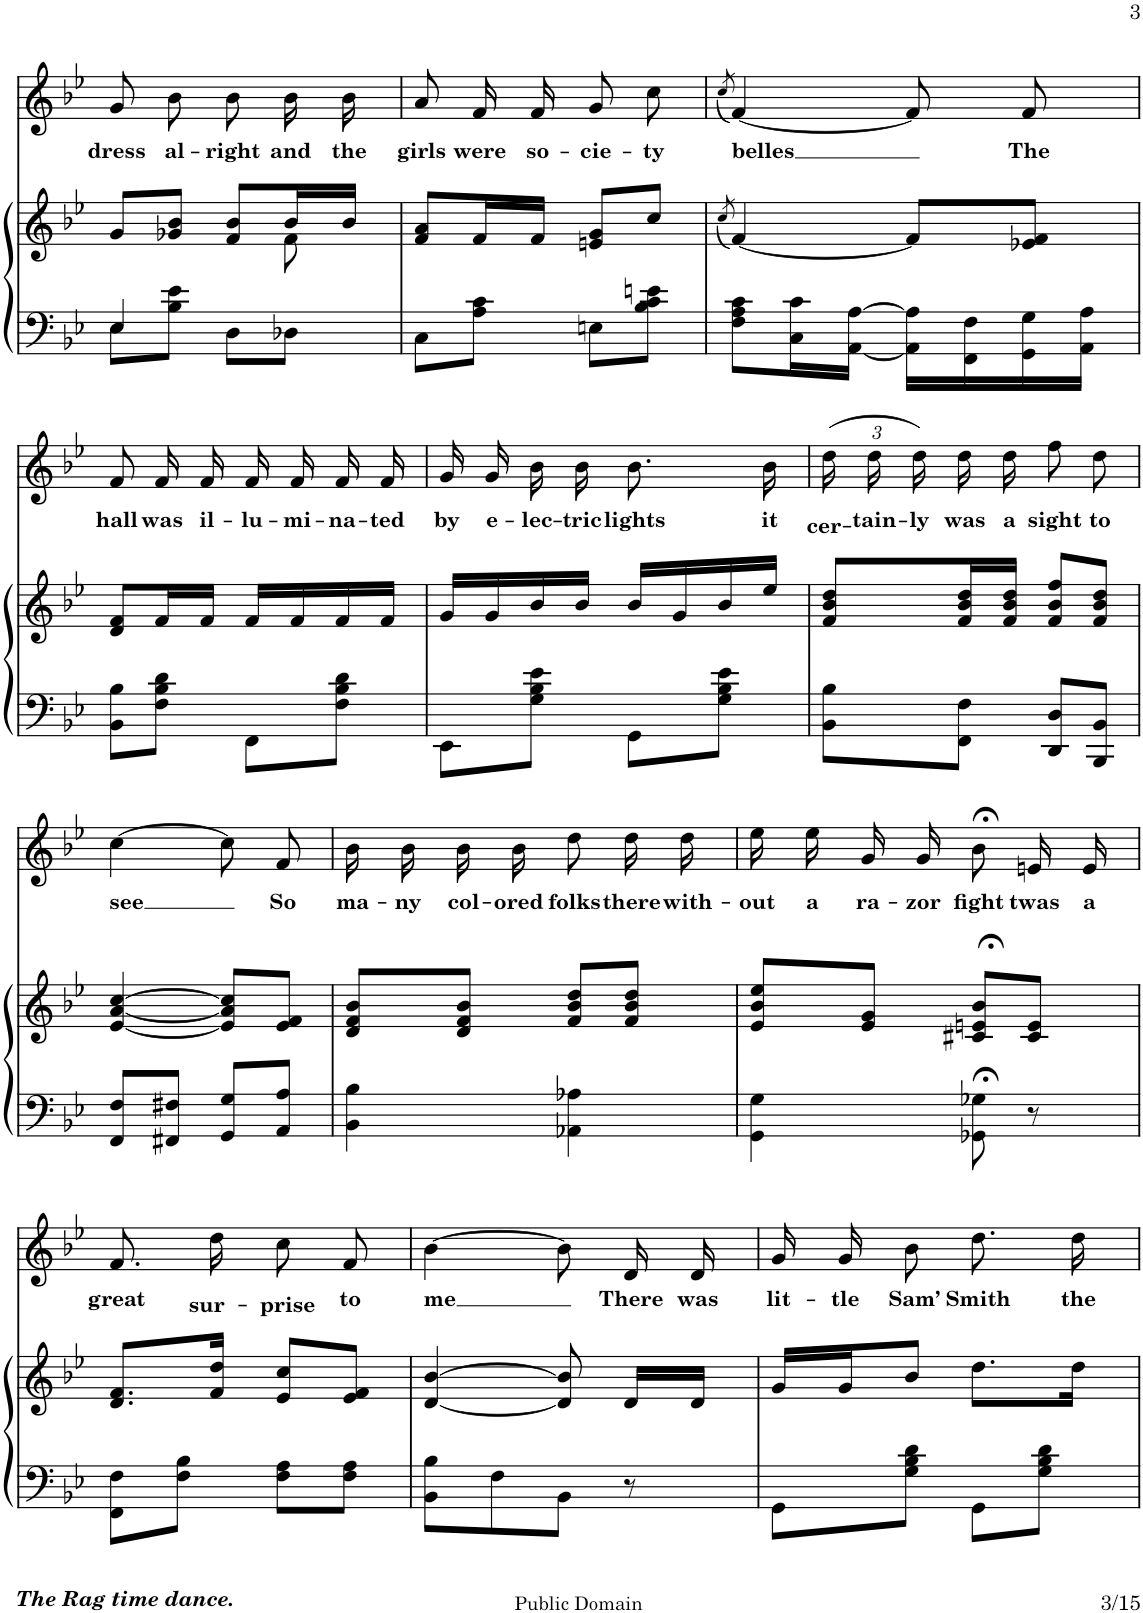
**kern	**kern	**kern	**text
*part2	*part2	*part1	*part1
*staff3	*staff2	*staff1	*staff1
*I"PIANO.	*	*I"VOICE.	*
*I'Pno	*	*	*
!!LO:PB:g=z
*clefF4	*clefG2	*clefG2	*
*k[b-e-]	*k[b-e-]	*k[b-e-]	*
*M2/4	*M2/4	*M2/4	*
=11	=11	=11	=11
*^	*^	*	*
!	!	!	!	!	!LO:LY:b
8E-\L	4E-/	8g/L	4ryy	8g/L	dress
!	!	!	!	!	!LO:LY:b
8B-\ 8e-\J	.	8g-X/ 8b-/J	.	8b-/J	al-
!	!	!	!	!	!LO:LY:b
8D\L	4ryy	8f/ 8b-/L	8ryy	8b-\L	-right
!	!	!	!	!	!LO:LY:b
8D-X\J	.	16b-/L	8f\	16b-\L	and
!	!	!	!	!	!LO:LY:b
.	.	16b-/JJ	.	16b-\JJ	the
*v	*v	*	*	*	*
*	*v	*v	*	*
=12	=12	=12	=12
!	!	!	!LO:LY:b
8C\L	8f/ 8a/L	8a/L	girls
!	!	!	!LO:LY:b
8A\ 8c\J	16f/L	16f/L	were
!	!	!	!LO:LY:b
.	16f/JJ	16f/JJ	so-
!	!	!	!LO:LY:b
8En\L	8en/ 8g/L	8g/L	-cie-
!	!	!	!LO:LY:b
8B-\ 8c\ 8en\J	8cc/J	8cc/J	-ty
=13	=13	=13	=13
.	(8qcc/	(8qcc/	.
!	!	!	!LO:LY:b
8F\ 8A\ 8c\L	[4f/)	[4f/)	belles
16C\ 16c\L	.	.	.
[16AA\ [16A\JJ	.	.	.
16AA\] 16A\]LL	8f/L]	8f/L]	.
16FF\ 16F\	.	.	.
!	!	!	!LO:LY:b
16GG\ 16G\	8e-X/ 8f/J	8f/J	The
16AA\ 16A\JJ	.	.	.
!!LO:LB:g=z
=14	=14	=14	=14
!	!	!	!LO:LY:b
8BB-\ 8B-\L	8d/ 8f/L	8f/L	hall
!	!	!	!LO:LY:b
8F\ 8B-\ 8d\J	16f/L	16f/L	was
!	!	!	!LO:LY:b
.	16f/JJ	16f/JJ	il-
!	!	!	!LO:LY:b
8FF\L	16f/LL	16f/LL	-lu-
!	!	!	!LO:LY:b
.	16f/	16f/J	-mi-
!	!	!	!LO:LY:b
8F\ 8B-\ 8d\J	16f/	16f/L	-na-
!	!	!	!LO:LY:b
.	16f/JJ	16f/JJ	-ted
=15	=15	=15	=15
!	!	!	!LO:LY:b
8EE-\L	16g/LL	16g/LL	by
!	!	!	!LO:LY:b
.	16g/	16g/J	e-
!	!	!	!LO:LY:b
8G\ 8B-\ 8e-\J	16b-/	16b-/L	-lec-
!	!	!	!LO:LY:b
.	16b-/JJ	16b-/JJ	-tric
!	!	!	!LO:LY:b
8GG\L	16b-/LL	8.b-\L	lights
.	16g/	.	.
8G\ 8B-\ 8e-\J	16b-/	.	.
!	!	!	!LO:LY:b
.	16ee-/JJ	16b-\Jk	it
=16	=16	=16	=16
*	*	*Xbrackettup	*
!	!	!	!LO:LY:b
8BB-\ 8B-\L	8f/ 8b-/ 8dd/L	(24dd\LL	cer-
!	!	!	!LO:LY:b
.	.	24dd\	-tain-
!	!	!	!LO:LY:b
.	.	24dd\J)	-ly
!	!	!	!LO:LY:b
8FF\ 8F\J	16f/ 16b-/ 16dd/L	16dd\L	was
!	!	!	!LO:LY:b
.	16f/ 16b-/ 16dd/JJ	16dd\JJ	a
!	!	!	!LO:LY:b
8DD/ 8D/L	8f/ 8b-/ 8ff/L	8ff\L	sight
!	!	!	!LO:LY:b
8BBB-/ 8BB-/J	8f/ 8b-/ 8dd/J	8dd\J	to
!!LO:LB:g=z
=17	=17	=17	=17
!	!	!	!LO:LY:b
8FF/ 8F/L	[4e-/ [4a/ [4cc/	[4cc\	see
8FF#X/ 8F#X/J	.	.	.
8GG/ 8G/L	8e-/] 8a/] 8cc/]L	8cc/L]	.
!	!	!	!LO:LY:b
8AA/ 8A/J	8e-/ 8f/J	8f/J	So
=18	=18	=18	=18
!	!	!	!LO:LY:b
4BB-\ 4B-\	8d/ 8f/ 8b-/L	16b-\LL	ma-
!	!	!	!LO:LY:b
.	.	16b-\J	-ny
!	!	!	!LO:LY:b
.	8d/ 8f/ 8b-/J	16b-\L	col-
!	!	!	!LO:LY:b
.	.	16b-\JJ	-ored
!	!	!	!LO:LY:b
4AA-X\ 4A-X\	8f/ 8b-/ 8dd/L	8dd\L	folks
!	!	!	!LO:LY:b
.	8f/ 8b-/ 8dd/J	16dd\L	there
!	!	!	!LO:LY:b
.	.	16dd\JJ	with-
=19	=19	=19	=19
!	!	!	!LO:LY:b
4GG\ 4G\	8e-/ 8b-/ 8ee-/L	16ee-\LL	-out
!	!	!	!LO:LY:b
.	.	16ee-\J	a
!	!	!	!LO:LY:b
.	8e-/ 8g/J	16g\L	ra-
!	!	!	!LO:LY:b
.	.	16g\JJ	-zor
!	!	!	!LO:LY:b
8GG-X\;< 8G-X\;<	8c#X/;< 8en/;< 8b-/;<L	8b-;</L	fight
!	!	!	!LO:LY:b
8r	8c#/ 8e/J	16en/L	twas
!	!	!	!LO:LY:b
.	.	16e/JJ	a
!!LO:LB:g=z
=20	=20	=20	=20
!	!	!	!LO:LY:b
8FF\ 8F\L	8.d/ 8.f/L	8.f/L	great
8F\ 8B-\J	.	.	.
!	!	!	!LO:LY:b
.	16f/ 16dd/Jk	16dd/Jk	sur-
!	!	!	!LO:LY:b
8F\ 8A\L	8e-/ 8cc/L	8cc/L	-prise
!	!	!	!LO:LY:b
8F\ 8A\J	8e-/ 8f/J	8f/J	to
=21	=21	=21	=21
!	!	!	!LO:LY:b
8BB-\ 8B-\L	[4d/ [4b-/	[4b-\	me
8F\	.	.	.
8BB-\J	8d/] 8b-/]	8b-/L]	.
!	!	!	!LO:LY:b
8r	16d/LL	16d/L	There
!	!	!	!LO:LY:b
.	16d/JJ	16d/JJ	was
=22	=22	=22	=22
!	!	!	!LO:LY:b
8GG\L	16g/LL	16g/LL	lit-
!	!	!	!LO:LY:b
.	16g/J	16g/J	-tle
!	!	!	!LO:LY:b
8G\ 8B-\ 8d\J	8b-/J	8b-/J	Sam’
!	!	!	!LO:LY:b
8GG\L	8.dd\L	8.dd\L	Smith
8G\ 8B-\ 8d\J	.	.	.
!	!	!	!LO:LY:b
.	16dd\Jk	16dd\Jk	the
=	=	=	=
*-	*-	*-	*-
